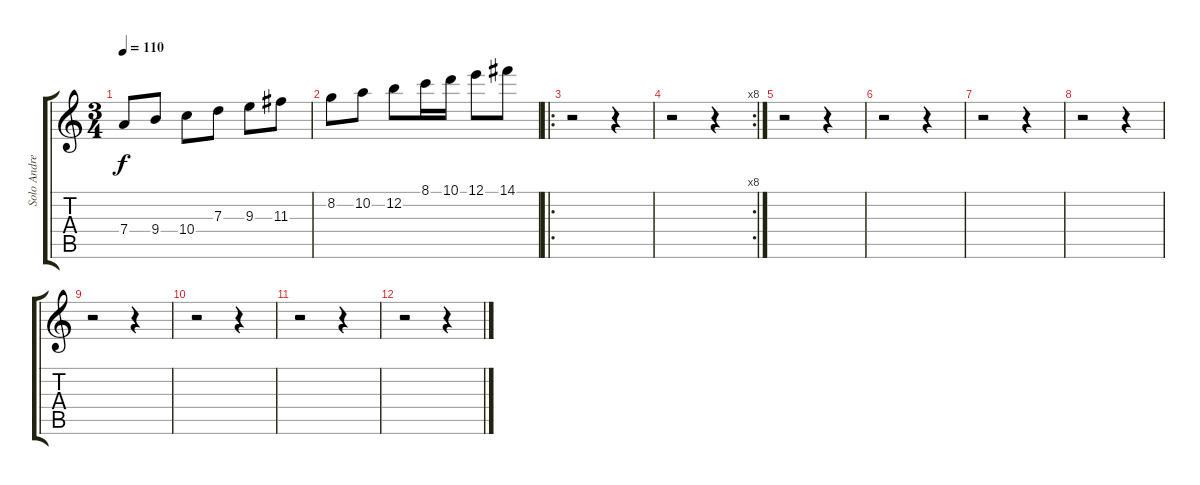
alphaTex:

\track ("Solo Andreas" "Solo Andre") {instrument acousticguitarnylon}
\staff {score tabs}
\tuning (E4 B3 G3 D3 A2 E2) {hide}
\ts (3 4)
\tempo 110
\clef g2
\ks c
7.4.8{dy f} 9.4.8 10.4.8 7.3.8 9.3.8 11.3.8 |
8.2.8 10.2.8 12.2.8 8.1.16 10.1.16 12.1.8 14.1.8 |
\ro
r.2 r.4 |
\rc 8
r.2 r.4 |
r.2 r.4 |
r.2 r.4 |
r.2 r.4 |
r.2 r.4 |
r.2 r.4 |
r.2 r.4 |
r.2 r.4 |
r.2 r.4
